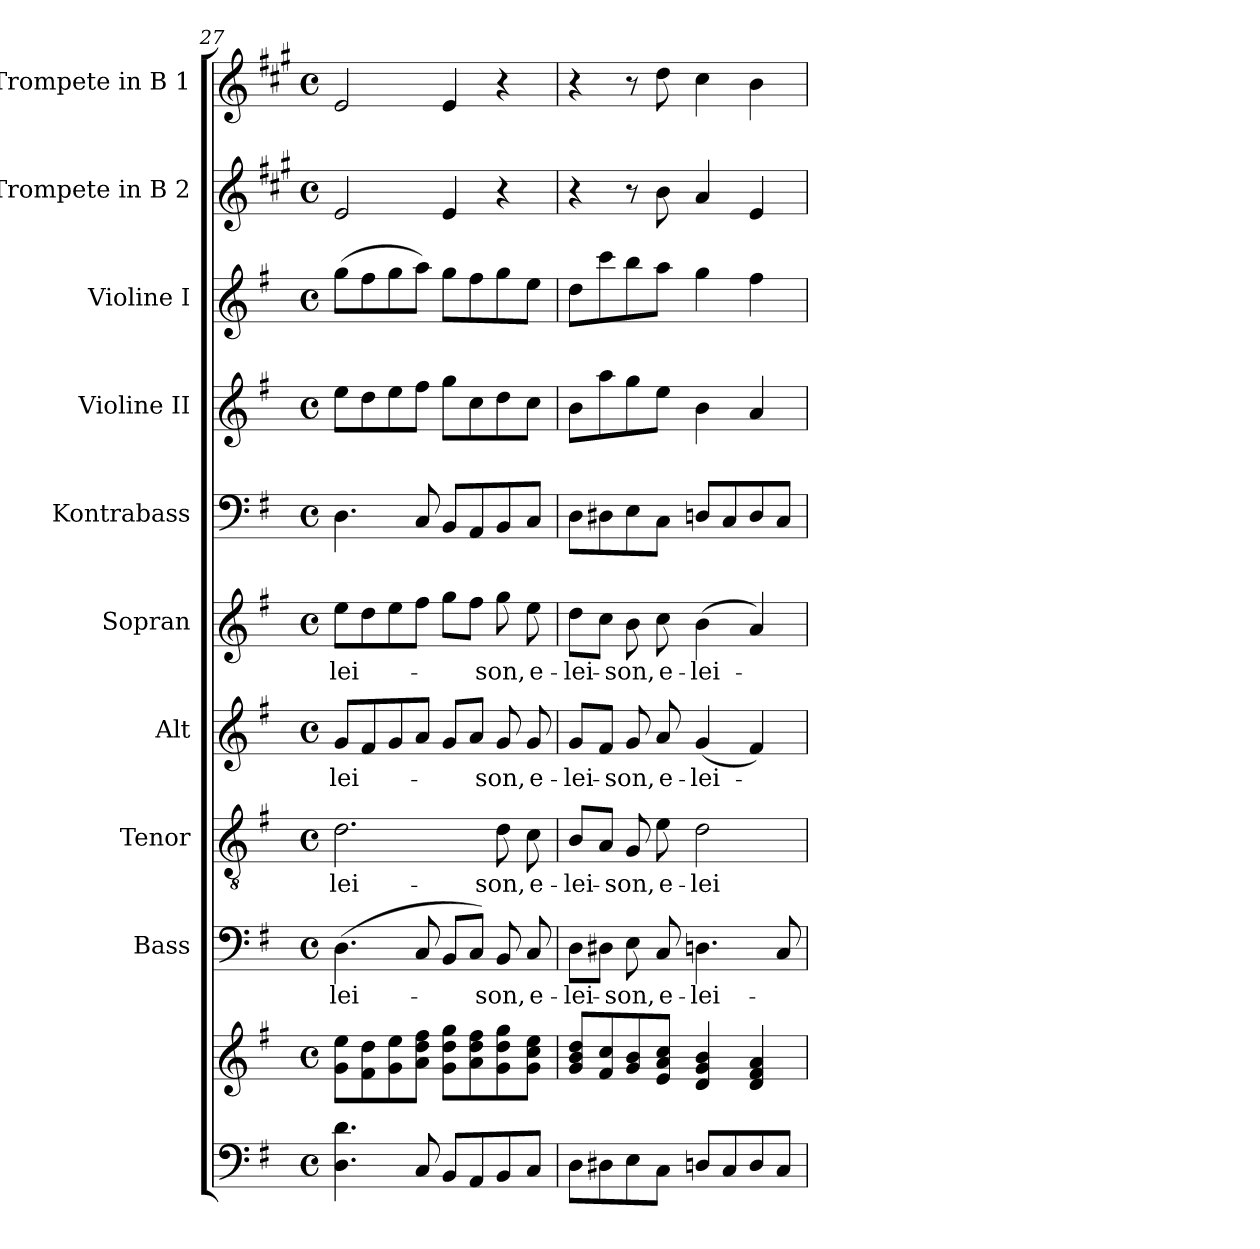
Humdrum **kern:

**kern	**kern	**kern	**text	**kern	**text	**kern	**text	**kern	**text	**kern	**kern	**kern	**kern	**kern
*part10	*part10	*part9	*part9	*part8	*part8	*part7	*part7	*part6	*part6	*part5	*part4	*part3	*part2	*part1
*staff11	*staff10	*staff9	*staff9	*staff8	*staff8	*staff7	*staff7	*staff6	*staff6	*staff5	*staff4	*staff3	*staff2	*staff1
*	*	*I"Bass	*	*I"Tenor	*	*I"Alt	*	*I"Sopran	*	*I"Kontrabass	*I"Violine II	*I"Violine I	*I"Trompete in B 2	*I"Trompete in B 1
*	*	*I'B.	*	*I'T.	*	*I'A.	*	*I'S.	*	*I'Kb.	*I'Vl. II	*I'Vl. I	*I'Tr. 2	*I'Tr. 1
*clefF4	*clefG2	*clefF4	*	*clefGv2	*	*clefG2	*	*clefG2	*	*clefF4	*clefG2	*clefG2	*clefG2	*clefG2
*	*	*	*	*	*	*	*	*	*	*ITrd7c12	*	*	*ITrd1c2	*ITrd1c2
*k[f#]	*k[f#]	*k[f#]	*	*k[f#]	*	*k[f#]	*	*k[f#]	*	*k[f#]	*k[f#]	*k[f#]	*k[f#]	*k[f#]
*G:	*G:	*G:	*	*G:	*	*G:	*	*G:	*	*G:	*G:	*G:	*G:	*G:
*M4/4	*M4/4	*M4/4	*	*M4/4	*	*M4/4	*	*M4/4	*	*M4/4	*M4/4	*M4/4	*M4/4	*M4/4
*met(c)	*met(c)	*met(c)	*	*met(c)	*	*met(c)	*	*met(c)	*	*met(c)	*met(c)	*met(c)	*met(c)	*met(c)
=27	=27	=27	=27	=27	=27	=27	=27	=27	=27	=27	=27	=27	=27	=27
!	!	!	!LO:LY:b	!	!LO:LY:b	!	!LO:LY:b	!	!LO:LY:b	!	!	!	!	!
4.D\ 4.d\	8g\ 8ee\L	(>4.D\	-lei-	2.d\	-lei-	8g/L	-lei-	8ee\L	-lei-	4.DD\	8ee\L	(>8gg\L	2d/	2d/
.	8f#\ 8dd\	.	.	.	.	8f#/	.	8dd\	.	.	8dd\	8ff#\	.	.
.	8g\ 8ee\	.	.	.	.	8g/	.	8ee\	.	.	8ee\	8gg\	.	.
8C/	8a\ 8dd\ 8ff#\J	8C/	.	.	.	8a/J	.	8ff#\J	.	8CC/	8ff#\J	8aa\J)	.	.
8BB/L	8g\ 8dd\ 8gg\L	8BB/L	.	.	.	8g/L	.	8gg\L	.	8BBB/L	8gg\L	8gg\L	4d/	4d/
8AA/	8a\ 8dd\ 8ff#\	8C/J)	.	.	.	8a/J	.	8ff#\J	.	8AAA/	8cc\	8ff#\	.	.
!	!	!	!LO:LY:b	!	!LO:LY:b	!	!LO:LY:b	!	!LO:LY:b	!	!	!	!	!
8BB/	8g\ 8dd\ 8gg\	8BB/	-son,	8d\	-son,	8g/	-son,	8gg\	-son,	8BBB/	8dd\	8gg\	4r	4r
!	!	!	!LO:LY:b	!	!LO:LY:b	!	!LO:LY:b	!	!LO:LY:b	!	!	!	!	!
8C/J	8g\ 8cc\ 8ee\J	8C/	e-	8c\	e-	8g/	e-	8ee\	e-	8CC/J	8cc\J	8ee\J	.	.
=28	=28	=28	=28	=28	=28	=28	=28	=28	=28	=28	=28	=28	=28	=28
!	!	!	!LO:LY:b	!	!LO:LY:b	!	!LO:LY:b	!	!LO:LY:b	!	!	!	!	!
8D\L	8g/ 8b/ 8dd/L	8D\L	-lei-	8B/L	-lei-	8g/L	-lei-	8dd\L	-lei-	8DD\L	8b\L	8dd\L	4r	4r
8D#X\	8f#/ 8cc/	8D#X\J	.	8A/J	.	8f#/J	.	8cc\J	.	8DD#X\	8aa\	8ccc\	.	.
!	!	!	!LO:LY:b	!	!LO:LY:b	!	!LO:LY:b	!	!LO:LY:b	!	!	!	!	!
8E\	8g/ 8b/	8E\	-son,	8G/	-son,	8g/	-son,	8b\	-son,	8EE\	8gg\	8bb\	8r	8r
!	!	!	!LO:LY:b	!	!LO:LY:b	!	!LO:LY:b	!	!LO:LY:b	!	!	!	!	!
8C\J	8e/ 8a/ 8cc/J	8C/	e-	8e\	e-	8a/	e-	8cc\	e-	8CC\J	8ee\J	8aa\J	8a\	8cc\
!	!	!	!LO:LY:b	!	!LO:LY:b	!	!LO:LY:b	!	!LO:LY:b	!	!	!	!	!
8Dn/L	4d/ 4g/ 4b/	4.Dn\	-lei-	2d\	-lei-	(<4g/	-lei-	(>4b\	-lei-	8DDn/L	4b\	4gg\	4g/	4b\
8C/	.	.	.	.	.	.	.	.	.	8CC/	.	.	.	.
8D/	4d/ 4f#/ 4a/	.	.	.	.	4f#/)	.	4a/)	.	8DD/	4a/	4ff#\	4d/	4a\
8C/J	.	8C/	.	.	.	.	.	.	.	8CC/J	.	.	.	.
=	=	=	=	=	=	=	=	=	=	=	=	=	=	=
*-	*-	*-	*-	*-	*-	*-	*-	*-	*-	*-	*-	*-	*-	*-
